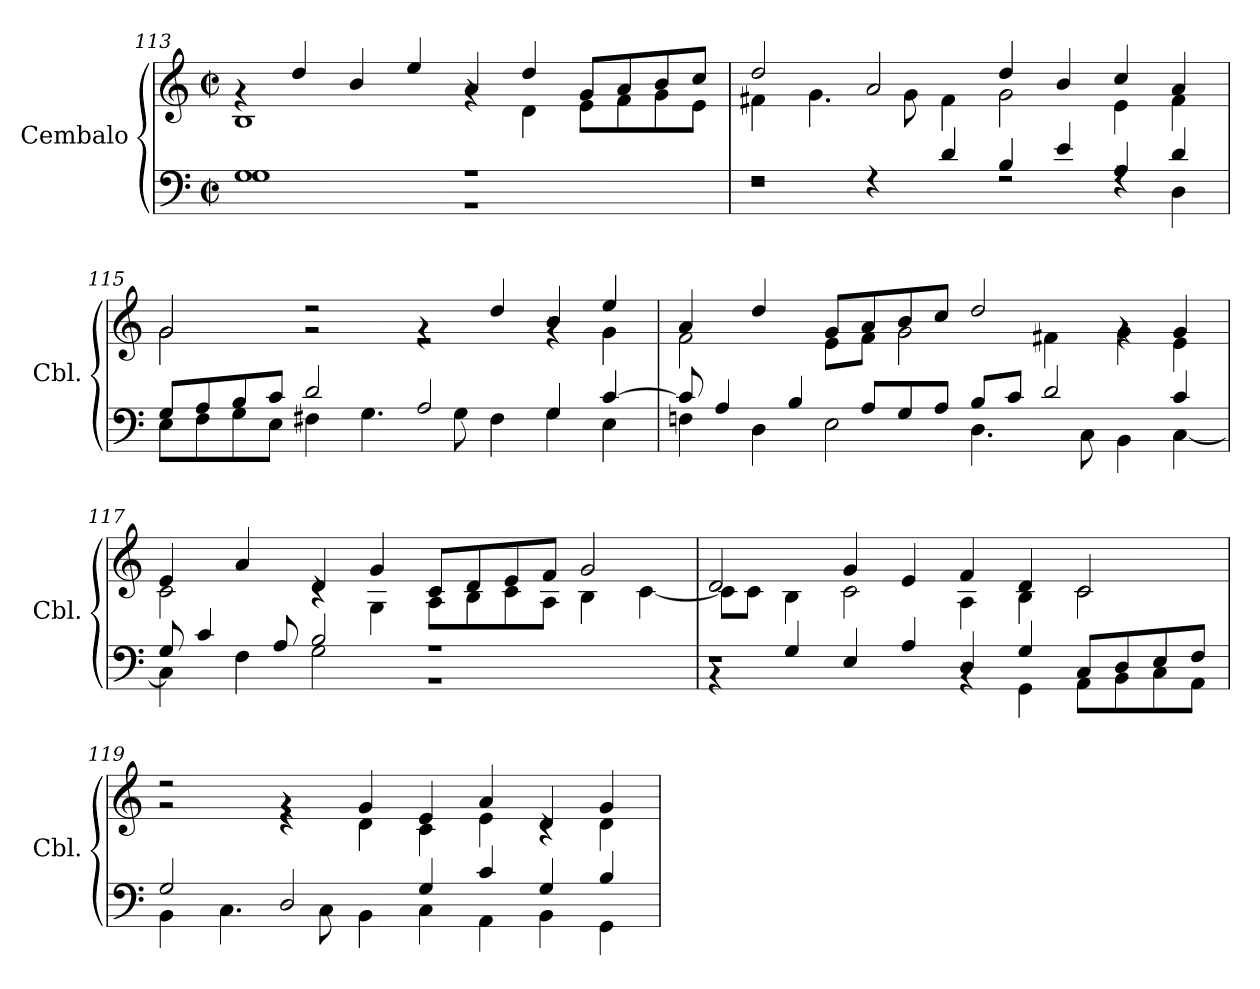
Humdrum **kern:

**kern	**kern
*part1	*part1
*staff2	*staff1
*I"Cembalo	*
*I'Cbl.	*
*clefF4	*clefG2
*k[]	*k[]
*M4/2	*M4/2
*met(c|)	*met(c|)
=113	=113
*^	*^
1G	1G	4rg	1B
.	.	4dd/	.
.	.	4b/	.
.	.	4ee/	.
1rBB	1rA	4a/	4rg
.	.	4dd/	4d\
.	.	8g/L	8e\L
.	.	8a/	8f\
.	.	8b/	8g\
.	.	8cc/J	8e\J
=114	=114	=114	=114
2rF	1rF	2dd/	4f#X\
.	.	.	4.g\
4rF	.	2a/	.
.	.	.	8g\
4d/	.	.	4f#\
4B/	2rF	4dd/	2g\
4e/	.	4b/	.
4A/	4rF	4cc/	4e\
4d/	4D\	4a/	4f#\
=115	=115	=115	=115
8G/L	8E\L	2g/	2g\
8A/	8F\	.	.
8B/	8G\	.	.
8c/J	8E\J	.	.
2d/	4F#X\	2rg	2rdd
.	4.G\	.	.
2A/	.	4rg	2r
.	8G\	.	.
.	4F#\	4dd/	.
4G/	4G\	4b/	4rg
[4c/	4E\	4ee/	4g\
=116	=116	=116	=116
8c/]	4Fn\	4a/	2f\
4A/	.	.	.
.	4D\	4dd/	.
4B/	.	.	.
.	2E\	8g/L	8e\L
8A/L	.	8a/	8f\J
8G/	.	8b/	2g\
8A/J	.	8cc/J	.
8B/L	4.D\	2dd/	.
8c/J	.	.	.
2d/	.	.	4f#X\
.	8C\	.	.
.	4BB\	4rg	4g\
4c/	[4C\	4g/	4e\
!!LO:LB:g=z	!!
=117	=117	=117	=117
8G/	4C\]	4e/	2c\
4c/	.	.	.
.	4F\	4a/	.
8A/	.	.	.
2B/	2G\	4d/	4rc
.	.	4g/	4G\
1rBB	1rA	8c/L	8A\L
.	.	8d/	8B\
.	.	8e/	8c\
.	.	8f/J	8A\J
.	.	2g/	4B\
.	.	.	[4c\
=118	=118	=118	=118
4rBB	1rF	2d/	8c\L]
.	.	.	8c\J
4G/	.	.	4B\
4E/	.	4g/	2c\
4A/	.	4e/	.
4D/	4rBB	4f/	4A\
4G/	4GG\	4d/	4B\
8C/L	8AA\L	2c/	2c\
8D/	8BB\	.	.
8E/	8C\	.	.
8F/J	8AA\J	.	.
=119	=119	=119	=119
2G/	4BB\	2rg	2rdd
.	4.C\	.	.
2D/	.	4re	4rg
.	8C\	.	.
.	4BB\	4g/	4d\
4G/	4C\	4e/	4c\
4c/	4AA\	4a/	4e\
4G/	4BB\	4d/	4rc
4B/	4GG\	4g/	4d\
*v	*v	*	*
*	*v	*v
=	=
*-	*-
